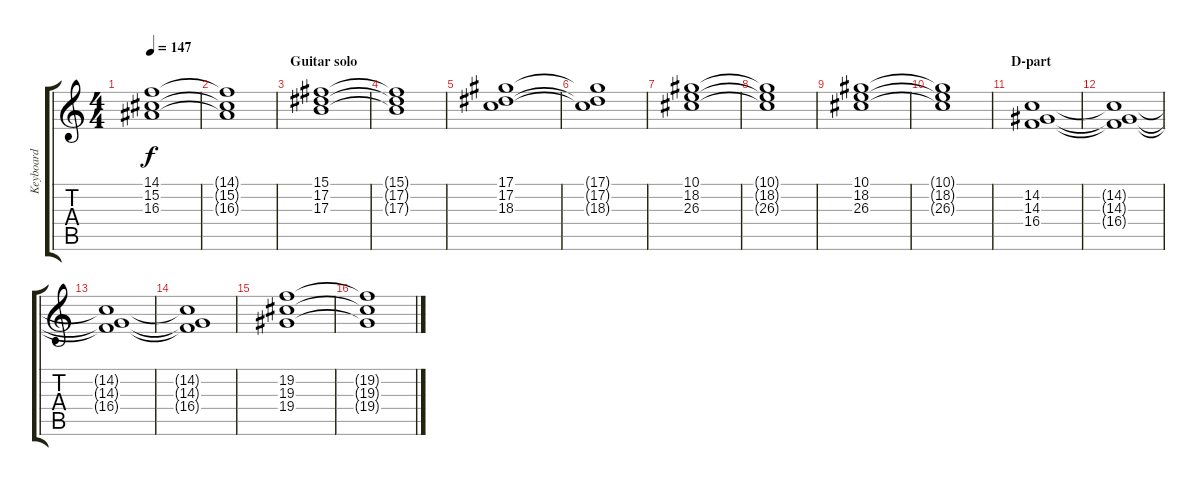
\track ("Keyboard" "Keyboard") {instrument stringensemble1}
\staff {score tabs}
\tuning (Eb4 Bb3 Gb3 Db3 Ab2 Eb2) {hide}
\ts (4 4)
\tempo 147
\clef g2
\ks c
(14.1{t} 15.2{t} 16.3{t}).1{dy f} |
(14.1{t} 15.2{t} 16.3{t}).1 |
\section ("" "Guitar solo")
(15.1 17.2 17.3).1 |
(15.1{t} 17.2{t} 17.3{t}).1 |
(17.1 17.2 18.3).1 |
(17.1{t} 17.2{t} 18.3{t}).1 |
(10.1 18.2 26.3).1 |
(10.1{t} 18.2{t} 26.3{t}).1 |
(10.1 18.2 26.3).1 |
(10.1{t} 18.2{t} 26.3{t}).1 |
\section ("" "D-part")
(14.2 14.3 16.4).1 |
(14.2{t} 14.3{t} 16.4{t}).1 |
(14.2{t} 14.3{t} 16.4{t}).1 |
(14.2{t} 14.3{t} 16.4{t}).1 |
(19.2 19.3 19.4).1 |
(19.2{t} 19.3{t} 19.4{t}).1
